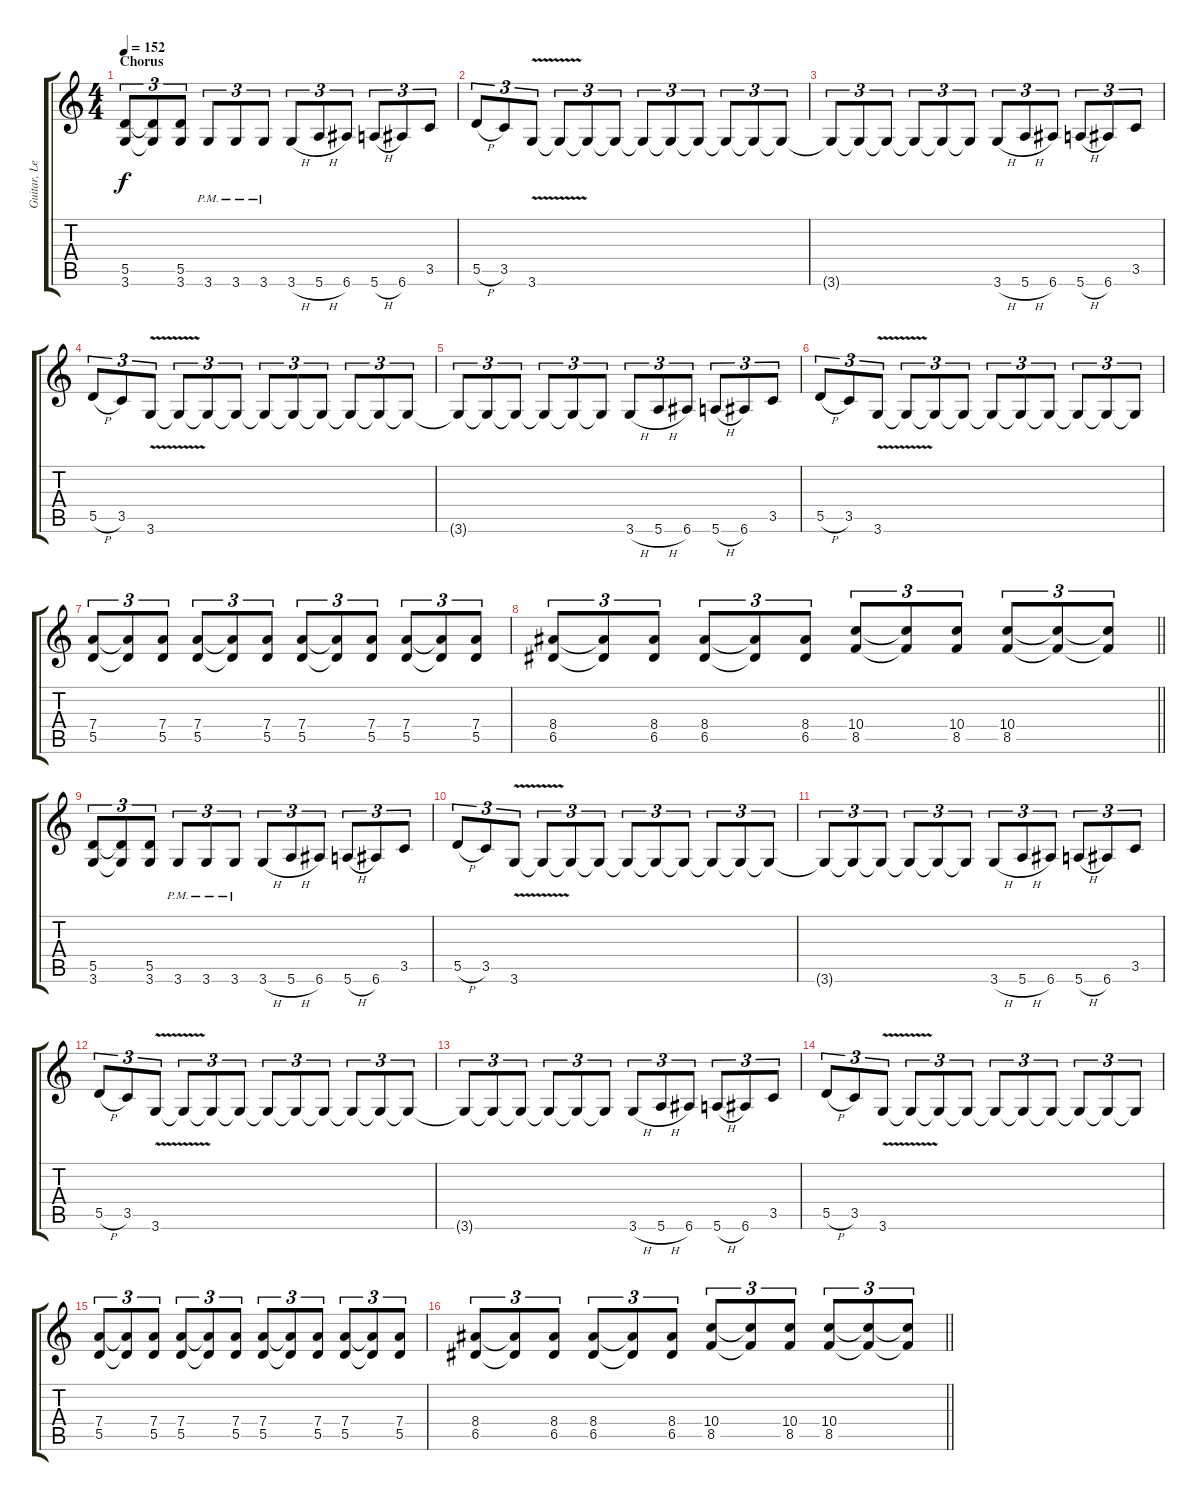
\track ("Guitar, Lead" "Guitar, Le") {instrument distortionguitar}
\staff {score tabs}
\tuning (E4 B3 G3 D3 A2 E2) {hide}
\ts (4 4)
\section ("" "Chorus")
\tempo 152
\clef g2
\ks c
(5.5 3.6).8{tu (3 2) dy f} (5.5{t} 3.6{t}).8{tu (3 2)} (5.5 3.6).8{tu (3 2)} 3.6{pm}.8{tu (3 2)} 3.6{pm}.8{tu (3 2)} 3.6{pm}.8{tu (3 2)} 3.6{h}.8{tu (3 2)} 5.6{h}.8{tu (3 2)} 6.6.8{tu (3 2)} 5.6{h}.8{tu (3 2)} 6.6.8{tu (3 2)} 3.5.8{tu (3 2)} |
5.5{h}.8{tu (3 2)} 3.5.8{tu (3 2)} 3.6{v}.8{tu (3 2)} 3.6{t}.8{tu (3 2)} 3.6{t}.8{tu (3 2)} 3.6{t}.8{tu (3 2)} 3.6{t}.8{tu (3 2)} 3.6{t}.8{tu (3 2)} 3.6{t}.8{tu (3 2)} 3.6{t}.8{tu (3 2)} 3.6{t}.8{tu (3 2)} 3.6{t}.8{tu (3 2)} |
3.6{t}.8{tu (3 2)} 3.6{t}.8{tu (3 2)} 3.6{t}.8{tu (3 2)} 3.6{t}.8{tu (3 2)} 3.6{t}.8{tu (3 2)} 3.6{t}.8{tu (3 2)} 3.6{h}.8{tu (3 2)} 5.6{h}.8{tu (3 2)} 6.6.8{tu (3 2)} 5.6{h}.8{tu (3 2)} 6.6.8{tu (3 2)} 3.5.8{tu (3 2)} |
5.5{h}.8{tu (3 2)} 3.5.8{tu (3 2)} 3.6{v}.8{tu (3 2)} 3.6{t}.8{tu (3 2)} 3.6{t}.8{tu (3 2)} 3.6{t}.8{tu (3 2)} 3.6{t}.8{tu (3 2)} 3.6{t}.8{tu (3 2)} 3.6{t}.8{tu (3 2)} 3.6{t}.8{tu (3 2)} 3.6{t}.8{tu (3 2)} 3.6{t}.8{tu (3 2)} |
3.6{t}.8{tu (3 2)} 3.6{t}.8{tu (3 2)} 3.6{t}.8{tu (3 2)} 3.6{t}.8{tu (3 2)} 3.6{t}.8{tu (3 2)} 3.6{t}.8{tu (3 2)} 3.6{h}.8{tu (3 2)} 5.6{h}.8{tu (3 2)} 6.6.8{tu (3 2)} 5.6{h}.8{tu (3 2)} 6.6.8{tu (3 2)} 3.5.8{tu (3 2)} |
5.5{h}.8{tu (3 2)} 3.5.8{tu (3 2)} 3.6{v}.8{tu (3 2)} 3.6{t}.8{tu (3 2)} 3.6{t}.8{tu (3 2)} 3.6{t}.8{tu (3 2)} 3.6{t}.8{tu (3 2)} 3.6{t}.8{tu (3 2)} 3.6{t}.8{tu (3 2)} 3.6{t}.8{tu (3 2)} 3.6{t}.8{tu (3 2)} 3.6{t}.8{tu (3 2)} |
(7.4 5.5).8{tu (3 2)} (7.4{t} 5.5{t}).8{tu (3 2)} (7.4 5.5).8{tu (3 2)} (7.4 5.5).8{tu (3 2)} (7.4{t} 5.5{t}).8{tu (3 2)} (7.4 5.5).8{tu (3 2)} (7.4 5.5).8{tu (3 2)} (7.4{t} 5.5{t}).8{tu (3 2)} (7.4 5.5).8{tu (3 2)} (7.4 5.5).8{tu (3 2)} (7.4{t} 5.5{t}).8{tu (3 2)} (7.4 5.5).8{tu (3 2)} |
\barLineRight lightlight
(8.4 6.5).8{tu (3 2)} (8.4{t} 6.5{t}).8{tu (3 2)} (8.4 6.5).8{tu (3 2)} (8.4 6.5).8{tu (3 2)} (8.4{t} 6.5{t}).8{tu (3 2)} (8.4 6.5).8{tu (3 2)} (10.4 8.5).8{tu (3 2)} (10.4{t} 8.5{t}).8{tu (3 2)} (10.4 8.5).8{tu (3 2)} (10.4 8.5).8{tu (3 2)} (10.4{t} 8.5{t}).8{tu (3 2)} (10.4{t} 8.5{t}).8{tu (3 2)} |
(5.5 3.6).8{tu (3 2)} (5.5{t} 3.6{t}).8{tu (3 2)} (5.5 3.6).8{tu (3 2)} 3.6{pm}.8{tu (3 2)} 3.6{pm}.8{tu (3 2)} 3.6{pm}.8{tu (3 2)} 3.6{h}.8{tu (3 2)} 5.6{h}.8{tu (3 2)} 6.6.8{tu (3 2)} 5.6{h}.8{tu (3 2)} 6.6.8{tu (3 2)} 3.5.8{tu (3 2)} |
5.5{h}.8{tu (3 2)} 3.5.8{tu (3 2)} 3.6{v}.8{tu (3 2)} 3.6{t}.8{tu (3 2)} 3.6{t}.8{tu (3 2)} 3.6{t}.8{tu (3 2)} 3.6{t}.8{tu (3 2)} 3.6{t}.8{tu (3 2)} 3.6{t}.8{tu (3 2)} 3.6{t}.8{tu (3 2)} 3.6{t}.8{tu (3 2)} 3.6{t}.8{tu (3 2)} |
3.6{t}.8{tu (3 2)} 3.6{t}.8{tu (3 2)} 3.6{t}.8{tu (3 2)} 3.6{t}.8{tu (3 2)} 3.6{t}.8{tu (3 2)} 3.6{t}.8{tu (3 2)} 3.6{h}.8{tu (3 2)} 5.6{h}.8{tu (3 2)} 6.6.8{tu (3 2)} 5.6{h}.8{tu (3 2)} 6.6.8{tu (3 2)} 3.5.8{tu (3 2)} |
5.5{h}.8{tu (3 2)} 3.5.8{tu (3 2)} 3.6{v}.8{tu (3 2)} 3.6{t}.8{tu (3 2)} 3.6{t}.8{tu (3 2)} 3.6{t}.8{tu (3 2)} 3.6{t}.8{tu (3 2)} 3.6{t}.8{tu (3 2)} 3.6{t}.8{tu (3 2)} 3.6{t}.8{tu (3 2)} 3.6{t}.8{tu (3 2)} 3.6{t}.8{tu (3 2)} |
3.6{t}.8{tu (3 2)} 3.6{t}.8{tu (3 2)} 3.6{t}.8{tu (3 2)} 3.6{t}.8{tu (3 2)} 3.6{t}.8{tu (3 2)} 3.6{t}.8{tu (3 2)} 3.6{h}.8{tu (3 2)} 5.6{h}.8{tu (3 2)} 6.6.8{tu (3 2)} 5.6{h}.8{tu (3 2)} 6.6.8{tu (3 2)} 3.5.8{tu (3 2)} |
5.5{h}.8{tu (3 2)} 3.5.8{tu (3 2)} 3.6{v}.8{tu (3 2)} 3.6{t}.8{tu (3 2)} 3.6{t}.8{tu (3 2)} 3.6{t}.8{tu (3 2)} 3.6{t}.8{tu (3 2)} 3.6{t}.8{tu (3 2)} 3.6{t}.8{tu (3 2)} 3.6{t}.8{tu (3 2)} 3.6{t}.8{tu (3 2)} 3.6{t}.8{tu (3 2)} |
(7.4 5.5).8{tu (3 2)} (7.4{t} 5.5{t}).8{tu (3 2)} (7.4 5.5).8{tu (3 2)} (7.4 5.5).8{tu (3 2)} (7.4{t} 5.5{t}).8{tu (3 2)} (7.4 5.5).8{tu (3 2)} (7.4 5.5).8{tu (3 2)} (7.4{t} 5.5{t}).8{tu (3 2)} (7.4 5.5).8{tu (3 2)} (7.4 5.5).8{tu (3 2)} (7.4{t} 5.5{t}).8{tu (3 2)} (7.4 5.5).8{tu (3 2)} |
\barLineRight lightlight
(8.4 6.5).8{tu (3 2)} (8.4{t} 6.5{t}).8{tu (3 2)} (8.4 6.5).8{tu (3 2)} (8.4 6.5).8{tu (3 2)} (8.4{t} 6.5{t}).8{tu (3 2)} (8.4 6.5).8{tu (3 2)} (10.4 8.5).8{tu (3 2)} (10.4{t} 8.5{t}).8{tu (3 2)} (10.4 8.5).8{tu (3 2)} (10.4 8.5).8{tu (3 2)} (10.4{t} 8.5{t}).8{tu (3 2)} (10.4{t} 8.5{t}).8{tu (3 2)}
